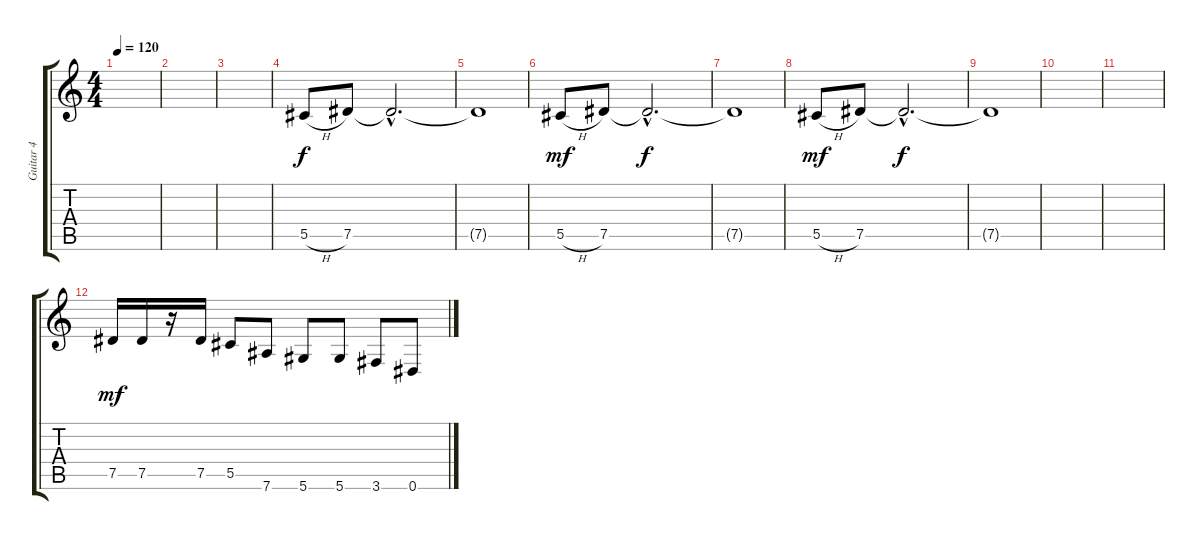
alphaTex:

\track ("Guitar 4" "Guitar 4") {instrument overdrivenguitar}
\staff {score tabs}
\tuning (Eb4 Bb3 Gb3 Db3 Ab2 Eb2) {hide}
\ts (4 4)
\tempo 120
\clef g2
\ks c
|
|
|
5.5{h}.8 7.5.8 7.5{hac t}.2{d dy f} |
7.5{t}.1 |
5.5{h}.8{dy mf} 7.5.8 7.5{hac t}.2{d dy f} |
7.5{t}.1 |
5.5{h}.8{dy mf} 7.5.8 7.5{hac t}.2{d dy f} |
7.5{t}.1 |
|
|
7.5.16{dy mf} 7.5.16 r.16 7.5.16 5.5.8 7.6.8 5.6.8 5.6.8 3.6.8 0.6.8
